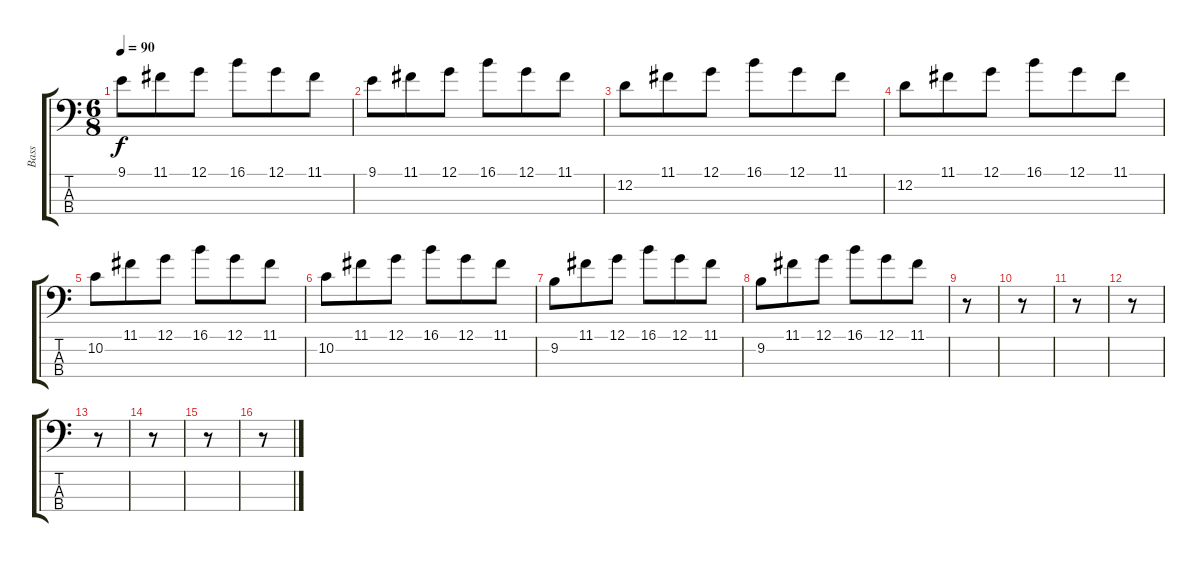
\track ("Bass" "Bass") {instrument fretlessbass}
\staff {score tabs}
\tuning (G2 D2 A1 E1) {hide}
\ts (6 8)
\tempo 90
\clef f4
\ks c
9.1.8{dy f} 11.1.8 12.1.8 16.1.8 12.1.8 11.1.8 |
9.1.8 11.1.8 12.1.8 16.1.8 12.1.8 11.1.8 |
12.2.8 11.1.8 12.1.8 16.1.8 12.1.8 11.1.8 |
12.2.8 11.1.8 12.1.8 16.1.8 12.1.8 11.1.8 |
10.2.8 11.1.8 12.1.8 16.1.8 12.1.8 11.1.8 |
10.2.8 11.1.8 12.1.8 16.1.8 12.1.8 11.1.8 |
9.2.8 11.1.8 12.1.8 16.1.8 12.1.8 11.1.8 |
9.2.8 11.1.8 12.1.8 16.1.8 12.1.8 11.1.8 |
r.8 |
r.8 |
r.8 |
r.8 |
r.8 |
r.8 |
r.8 |
r.8
